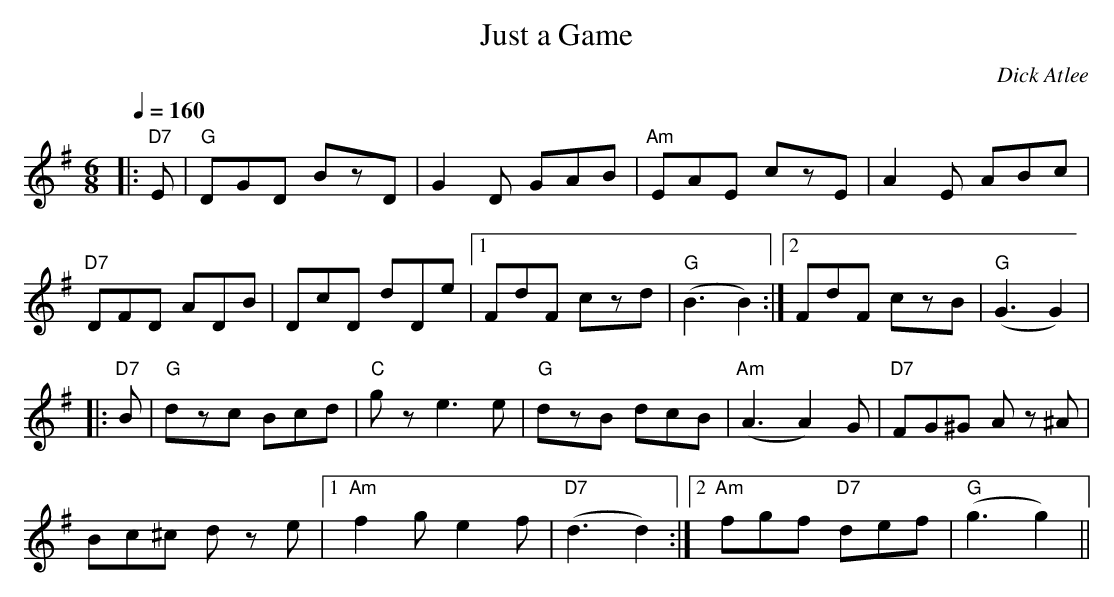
X:1
T:Just a Game
M:6/8
L:1/8
Q:1/4=160
C:Dick Atlee
K:G
|: "D7" E | "G" DGD BzD | G2 D GAB | "Am" EAE czE | A2 E ABc |!
"D7" DFD ADB | DcD dDe |[1 FdF czd | "G" (B3 B2) :|[2 FdF czB | "G" (G3 G2) |!
|: "D7" B | "G" dzc Bcd | "C" gz e3 e | "G" dzB dcB | "Am" (A3 A2) G |
"D7" FG^G A z ^A |!
Bc^c d z e |[1 "Am" f2 g e2 f |"D7"(d3 d2) :|
[2 "Am" fgf "D7" def | "G" (g3 g2) ||
